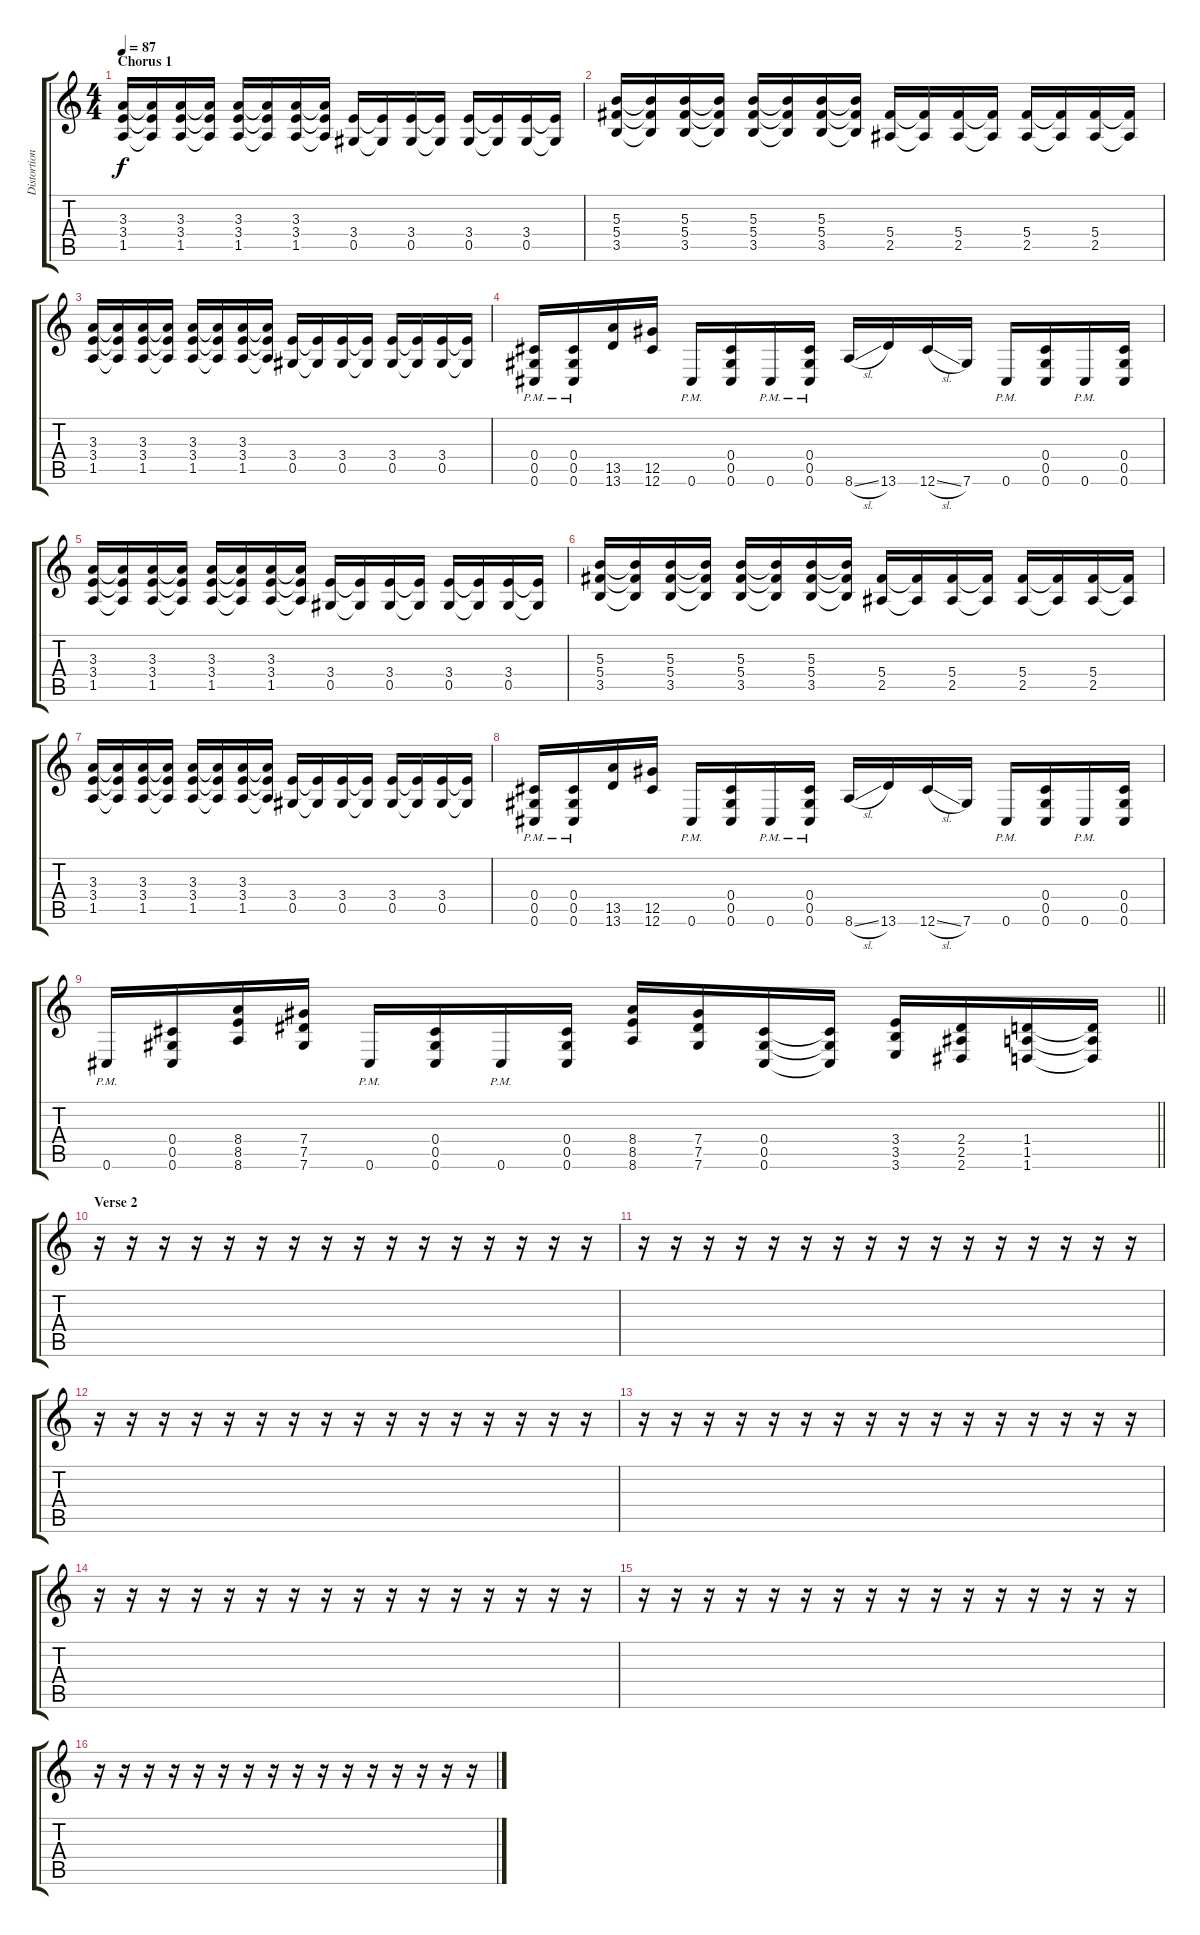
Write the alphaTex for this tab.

\track ("Distortion 1" "Distortion") {instrument distortionguitar}
\staff {score tabs}
\tuning (Eb4 Bb3 Gb3 Db3 Ab2 Db2) {hide}
\ts (4 4)
\section ("" "Chorus 1")
\tempo 87
\clef g2
\ks c
(3.3 3.4 1.5).16{dy f} (3.3{t} 3.4{t} 1.5{t}).16 (3.3 3.4 1.5).16 (3.3{t} 3.4{t} 1.5{t}).16 (3.3 3.4 1.5).16 (3.3{t} 3.4{t} 1.5{t}).16 (3.3 3.4 1.5).16 (3.3{t} 3.4{t} 1.5{t}).16 (3.4 0.5).16 (3.4{t} 0.5{t}).16 (3.4 0.5).16 (3.4{t} 0.5{t}).16 (3.4 0.5).16 (3.4{t} 0.5{t}).16 (3.4 0.5).16 (3.4{t} 0.5{t}).16 |
(5.3 5.4 3.5).16 (5.3{t} 5.4{t} 3.5{t}).16 (5.3 5.4 3.5).16 (5.3{t} 5.4{t} 3.5{t}).16 (5.3 5.4 3.5).16 (5.3{t} 5.4{t} 3.5{t}).16 (5.3 5.4 3.5).16 (5.3{t} 5.4{t} 3.5{t}).16 (5.4 2.5).16 (5.4{t} 2.5{t}).16 (5.4 2.5).16 (5.4{t} 2.5{t}).16 (5.4 2.5).16 (5.4{t} 2.5{t}).16 (5.4 2.5).16 (5.4{t} 2.5{t}).16 |
(3.3 3.4 1.5).16 (3.3{t} 3.4{t} 1.5{t}).16 (3.3 3.4 1.5).16 (3.3{t} 3.4{t} 1.5{t}).16 (3.3 3.4 1.5).16 (3.3{t} 3.4{t} 1.5{t}).16 (3.3 3.4 1.5).16 (3.3{t} 3.4{t} 1.5{t}).16 (3.4 0.5).16 (3.4{t} 0.5{t}).16 (3.4 0.5).16 (3.4{t} 0.5{t}).16 (3.4 0.5).16 (3.4{t} 0.5{t}).16 (3.4 0.5).16 (3.4{t} 0.5{t}).16 |
(0.4{pm} 0.5{pm} 0.6{pm}).16 (0.4{pm} 0.5{pm} 0.6{pm}).16 (13.5 13.6).16 (12.5 12.6).16 0.6{pm}.16 (0.4 0.5 0.6).16 0.6{pm}.16 (0.4{pm} 0.5{pm} 0.6{pm}).16 8.6{sl}.16 13.6.16 12.6{sl}.16 7.6.16 0.6{pm}.16 (0.4 0.5 0.6).16 0.6{pm}.16 (0.4 0.5 0.6).16 |
(3.3 3.4 1.5).16 (3.3{t} 3.4{t} 1.5{t}).16 (3.3 3.4 1.5).16 (3.3{t} 3.4{t} 1.5{t}).16 (3.3 3.4 1.5).16 (3.3{t} 3.4{t} 1.5{t}).16 (3.3 3.4 1.5).16 (3.3{t} 3.4{t} 1.5{t}).16 (3.4 0.5).16 (3.4{t} 0.5{t}).16 (3.4 0.5).16 (3.4{t} 0.5{t}).16 (3.4 0.5).16 (3.4{t} 0.5{t}).16 (3.4 0.5).16 (3.4{t} 0.5{t}).16 |
(5.3 5.4 3.5).16 (5.3{t} 5.4{t} 3.5{t}).16 (5.3 5.4 3.5).16 (5.3{t} 5.4{t} 3.5{t}).16 (5.3 5.4 3.5).16 (5.3{t} 5.4{t} 3.5{t}).16 (5.3 5.4 3.5).16 (5.3{t} 5.4{t} 3.5{t}).16 (5.4 2.5).16 (5.4{t} 2.5{t}).16 (5.4 2.5).16 (5.4{t} 2.5{t}).16 (5.4 2.5).16 (5.4{t} 2.5{t}).16 (5.4 2.5).16 (5.4{t} 2.5{t}).16 |
(3.3 3.4 1.5).16 (3.3{t} 3.4{t} 1.5{t}).16 (3.3 3.4 1.5).16 (3.3{t} 3.4{t} 1.5{t}).16 (3.3 3.4 1.5).16 (3.3{t} 3.4{t} 1.5{t}).16 (3.3 3.4 1.5).16 (3.3{t} 3.4{t} 1.5{t}).16 (3.4 0.5).16 (3.4{t} 0.5{t}).16 (3.4 0.5).16 (3.4{t} 0.5{t}).16 (3.4 0.5).16 (3.4{t} 0.5{t}).16 (3.4 0.5).16 (3.4{t} 0.5{t}).16 |
(0.4{pm} 0.5{pm} 0.6{pm}).16 (0.4{pm} 0.5{pm} 0.6{pm}).16 (13.5 13.6).16 (12.5 12.6).16 0.6{pm}.16 (0.4 0.5 0.6).16 0.6{pm}.16 (0.4{pm} 0.5{pm} 0.6{pm}).16 8.6{sl}.16 13.6.16 12.6{sl}.16 7.6.16 0.6{pm}.16 (0.4 0.5 0.6).16 0.6{pm}.16 (0.4 0.5 0.6).16 |
\barLineRight lightlight
0.6{pm}.16 (0.4 0.5 0.6).16 (8.4 8.5 8.6).16 (7.4 7.5 7.6).16 0.6{pm}.16 (0.4 0.5 0.6).16 0.6{pm}.16 (0.4 0.5 0.6).16 (8.4 8.5 8.6).16 (7.4 7.5 7.6).16 (0.4 0.5 0.6).16 (0.4{t} 0.5{t} 0.6{t}).16 (3.4 3.5 3.6).16 (2.4 2.5 2.6).16 (1.4 1.5 1.6).16 (1.4{t} 1.5{t} 1.6{t}).16 |
\section ("" "Verse 2")
r.16 r.16 r.16 r.16 r.16 r.16 r.16 r.16 r.16 r.16 r.16 r.16 r.16 r.16 r.16 r.16 |
r.16 r.16 r.16 r.16 r.16 r.16 r.16 r.16 r.16 r.16 r.16 r.16 r.16 r.16 r.16 r.16 |
r.16 r.16 r.16 r.16 r.16 r.16 r.16 r.16 r.16 r.16 r.16 r.16 r.16 r.16 r.16 r.16 |
r.16 r.16 r.16 r.16 r.16 r.16 r.16 r.16 r.16 r.16 r.16 r.16 r.16 r.16 r.16 r.16 |
r.16 r.16 r.16 r.16 r.16 r.16 r.16 r.16 r.16 r.16 r.16 r.16 r.16 r.16 r.16 r.16 |
r.16 r.16 r.16 r.16 r.16 r.16 r.16 r.16 r.16 r.16 r.16 r.16 r.16 r.16 r.16 r.16 |
r.16 r.16 r.16 r.16 r.16 r.16 r.16 r.16 r.16 r.16 r.16 r.16 r.16 r.16 r.16 r.16
